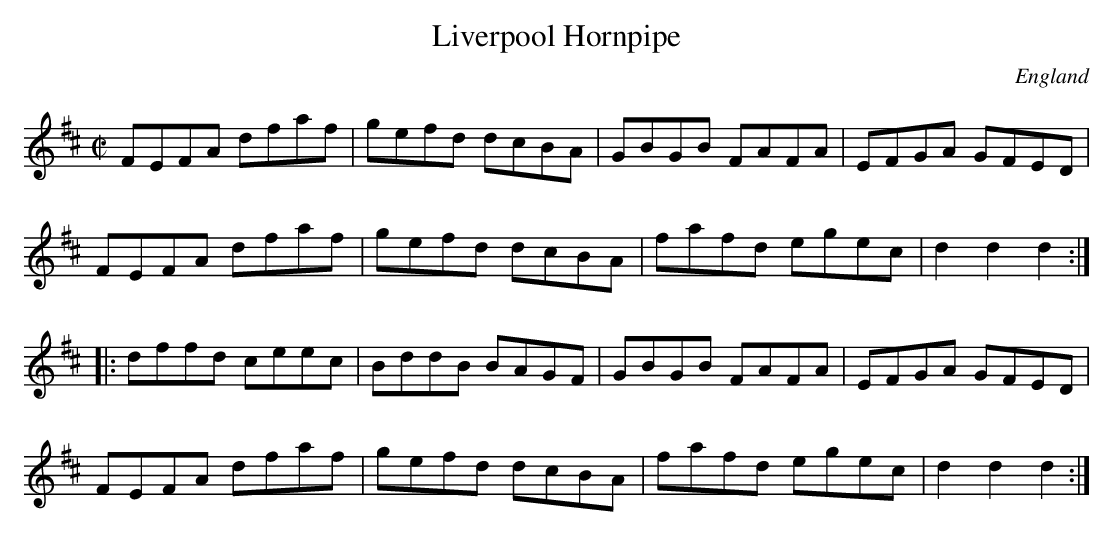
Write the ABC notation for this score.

X:1
T:Liverpool Hornpipe
L:1/8
M:C|
O:England
K:D major
FEFA dfaf | gefd dcBA | GBGB FAFA | EFGA GFED |
FEFA dfaf | gefd dcBA | fafd egec | d2d2d2 ::
dffd ceec | BddB BAGF | GBGB FAFA | EFGA GFED |
FEFA dfaf | gefd dcBA | fafd egec | d2d2d2 :|
